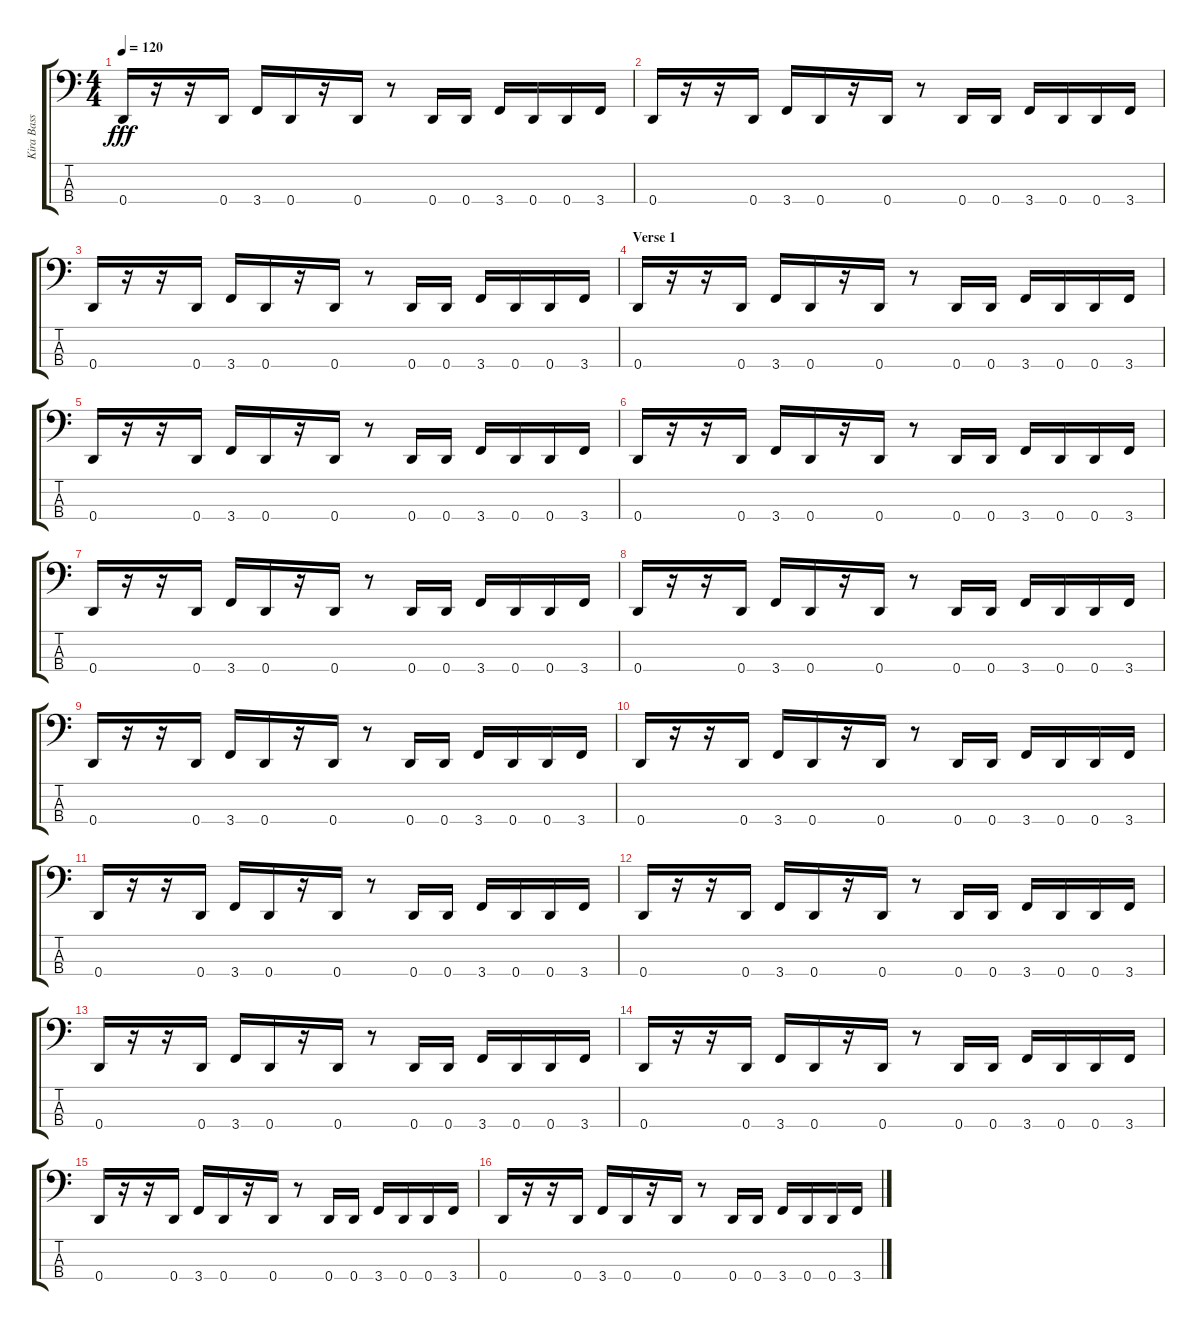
\track ("Kira Bass" "Kira Bass") {instrument electricbassfinger}
\staff {score tabs}
\tuning (G2 D2 A1 D1) {hide}
\ts (4 4)
\tempo 120
\clef f4
\ks c
0.4.16{dy fff} r.16 r.16 0.4.16 3.4.16 0.4.16 r.16 0.4.16 r.8 0.4.16 0.4.16 3.4.16 0.4.16 0.4.16 3.4.16 |
0.4.16 r.16 r.16 0.4.16 3.4.16 0.4.16 r.16 0.4.16 r.8 0.4.16 0.4.16 3.4.16 0.4.16 0.4.16 3.4.16 |
0.4.16 r.16 r.16 0.4.16 3.4.16 0.4.16 r.16 0.4.16 r.8 0.4.16 0.4.16 3.4.16 0.4.16 0.4.16 3.4.16 |
\section ("" "Verse 1")
0.4.16 r.16 r.16 0.4.16 3.4.16 0.4.16 r.16 0.4.16 r.8 0.4.16 0.4.16 3.4.16 0.4.16 0.4.16 3.4.16 |
0.4.16 r.16 r.16 0.4.16 3.4.16 0.4.16 r.16 0.4.16 r.8 0.4.16 0.4.16 3.4.16 0.4.16 0.4.16 3.4.16 |
0.4.16 r.16 r.16 0.4.16 3.4.16 0.4.16 r.16 0.4.16 r.8 0.4.16 0.4.16 3.4.16 0.4.16 0.4.16 3.4.16 |
0.4.16 r.16 r.16 0.4.16 3.4.16 0.4.16 r.16 0.4.16 r.8 0.4.16 0.4.16 3.4.16 0.4.16 0.4.16 3.4.16 |
0.4.16 r.16 r.16 0.4.16 3.4.16 0.4.16 r.16 0.4.16 r.8 0.4.16 0.4.16 3.4.16 0.4.16 0.4.16 3.4.16 |
0.4.16 r.16 r.16 0.4.16 3.4.16 0.4.16 r.16 0.4.16 r.8 0.4.16 0.4.16 3.4.16 0.4.16 0.4.16 3.4.16 |
0.4.16 r.16 r.16 0.4.16 3.4.16 0.4.16 r.16 0.4.16 r.8 0.4.16 0.4.16 3.4.16 0.4.16 0.4.16 3.4.16 |
0.4.16 r.16 r.16 0.4.16 3.4.16 0.4.16 r.16 0.4.16 r.8 0.4.16 0.4.16 3.4.16 0.4.16 0.4.16 3.4.16 |
0.4.16 r.16 r.16 0.4.16 3.4.16 0.4.16 r.16 0.4.16 r.8 0.4.16 0.4.16 3.4.16 0.4.16 0.4.16 3.4.16 |
0.4.16 r.16 r.16 0.4.16 3.4.16 0.4.16 r.16 0.4.16 r.8 0.4.16 0.4.16 3.4.16 0.4.16 0.4.16 3.4.16 |
0.4.16 r.16 r.16 0.4.16 3.4.16 0.4.16 r.16 0.4.16 r.8 0.4.16 0.4.16 3.4.16 0.4.16 0.4.16 3.4.16 |
0.4.16 r.16 r.16 0.4.16 3.4.16 0.4.16 r.16 0.4.16 r.8 0.4.16 0.4.16 3.4.16 0.4.16 0.4.16 3.4.16 |
0.4.16 r.16 r.16 0.4.16 3.4.16 0.4.16 r.16 0.4.16 r.8 0.4.16 0.4.16 3.4.16 0.4.16 0.4.16 3.4.16
